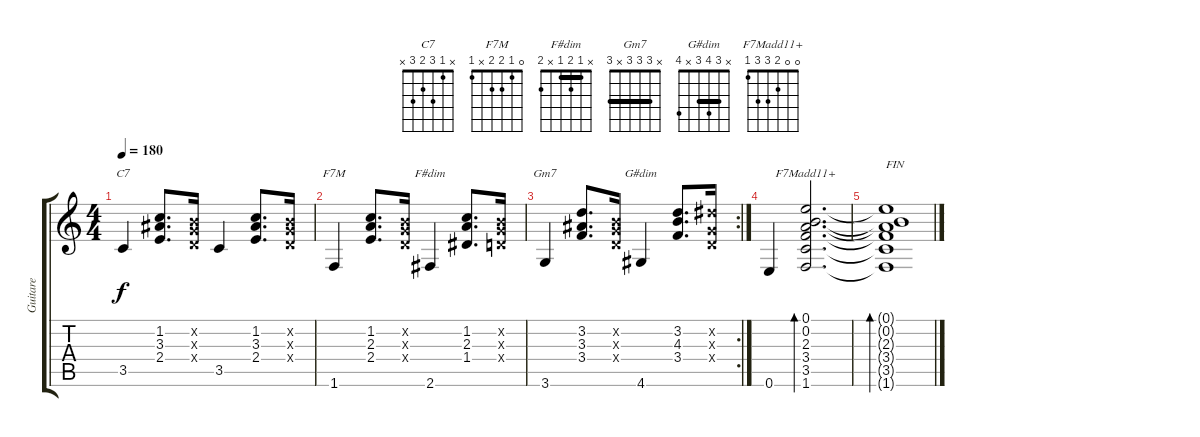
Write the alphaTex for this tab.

\track ("Guitare" "Guitare") {instrument electricguitarjazz}
\staff {score tabs}
\tuning (E4 B3 G3 D3 A2 E2) {hide}
\chord ("C7" x 1 3 2 3 x)
\chord ("F7M" 0 1 2 2 x 1)
\chord ("F#dim" x 1 2 1 x 2) {barre 1}
\chord ("Gm7" x 3 3 3 x 3) {barre 3}
\chord ("G#dim" x 3 4 3 x 4) {barre 3}
\chord ("F7Madd11+" 0 0 2 3 3 1)
\ts (4 4)
\tempo 180
\clef g2
\ks c
3.5.4{ch "C7" dy f} (1.2 3.3 2.4).8{d} (0.2{x} 0.3{x} 0.4{x}).16 3.5.4 (1.2 3.3 2.4).8{d} (0.2{x} 0.3{x} 0.4{x}).16 |
1.6.4{ch "F7M"} (1.2 2.3 2.4).8{d} (0.2{x} 0.3{x} 0.4{x}).16 2.6.4{ch "F#dim"} (1.2 2.3 1.4).8{d} (0.2{x} 0.3{x} 0.4{x}).16 |
\rc 2
3.6.4{ch "Gm7"} (3.2 3.3 3.4).8{d} (0.2{x} 0.3{x} 0.4{x}).16 4.6.4{ch "G#dim"} (3.2 4.3 3.4).8{d} (4.2{x} 0.3{x} 0.4{x}).16 |
0.6.4 (0.1 0.2 2.3 3.4 3.5 1.6).2{d bd 480 ch "F7Madd11+"} |
(0.1{t} 0.2{t} 2.3{t} 3.4{t} 3.5{t} 1.6{t}).1{bd 480 txt "FIN"}
